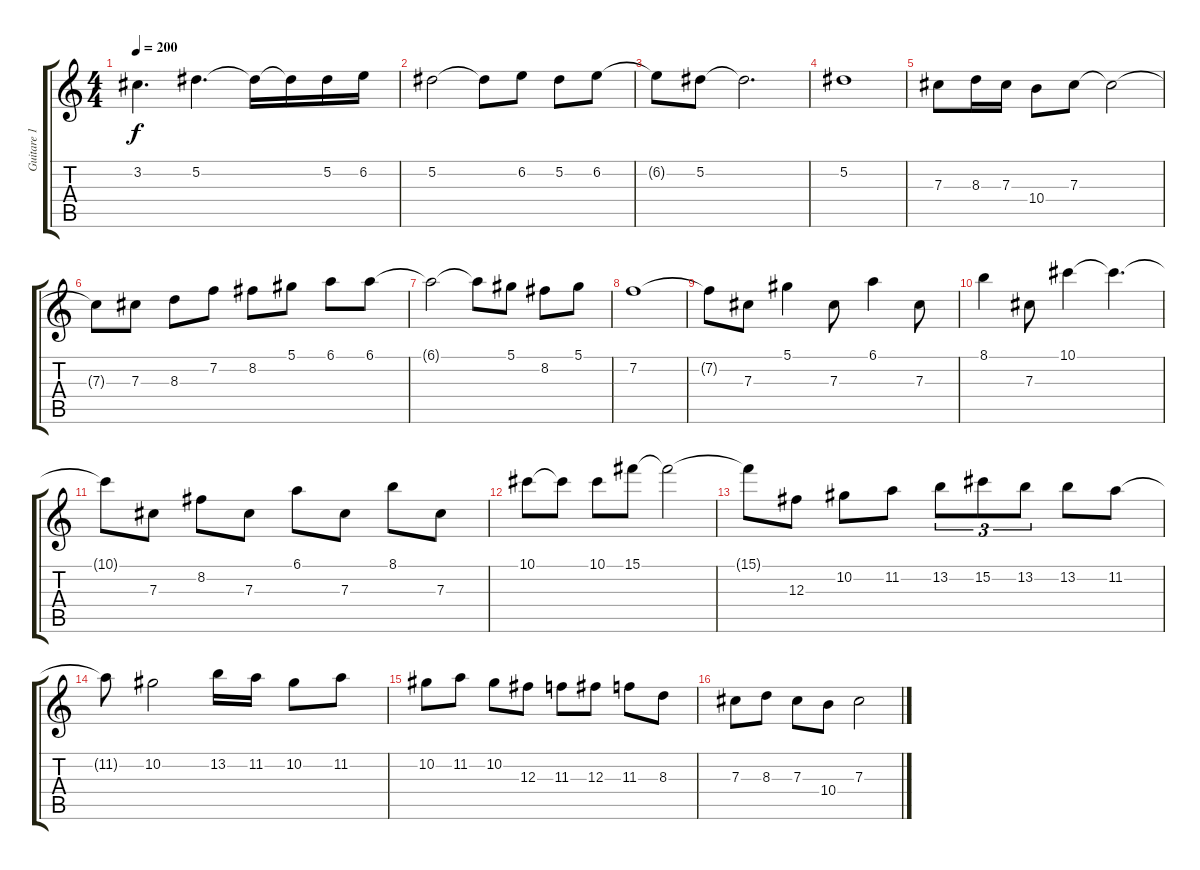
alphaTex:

\track ("Guitare 1" "Guitare 1") {instrument acousticguitarnylon}
\staff {score tabs}
\tuning (Eb4 Bb3 Gb3 Db3 Ab2 Eb2) {hide}
\ts (4 4)
\tempo 200
\clef g2
\ks c
3.2.4{d dy f} 5.2.4{d} 5.2{t}.16 5.2{t}.16 5.2.16 6.2.16 |
5.2.2 5.2{t}.8 6.2.8 5.2.8 6.2.8 |
6.2{t}.8 5.2.8 5.2{t}.2{d} |
5.2.1 |
7.3.8 8.3.16 7.3.16 10.4.8 7.3.8 7.3{t}.2 |
7.3{t}.8 7.3.8 8.3.8 7.2.8 8.2.8 5.1.8 6.1.8 6.1.8 |
6.1{t}.2 6.1{t}.8 5.1.8 8.2.8 5.1.8 |
7.2.1 |
7.2{t}.8 7.3.8 5.1.4 7.3.8 6.1.4 7.3.8 |
8.1.4 7.3.8 10.1.4 10.1{t}.4{d} |
10.1{t}.8 7.3.8 8.2.8 7.3.8 6.1.8 7.3.8 8.1.8 7.3.8 |
10.1.8 10.1{t}.8 10.1.8 15.1.8 15.1{t}.2 |
15.1{t}.8 12.3.8 10.2.8 11.2.8 13.2.8{tu (3 2)} 15.2.8{tu (3 2)} 13.2.8{tu (3 2)} 13.2.8 11.2.8 |
11.2{t}.8 10.2.2 13.2.16 11.2.16 10.2.8 11.2.8 |
10.2.8 11.2.8 10.2.8 12.3.8 11.3.8 12.3.8 11.3.8 8.3.8 |
7.3.8 8.3.8 7.3.8 10.4.8 7.3.2
